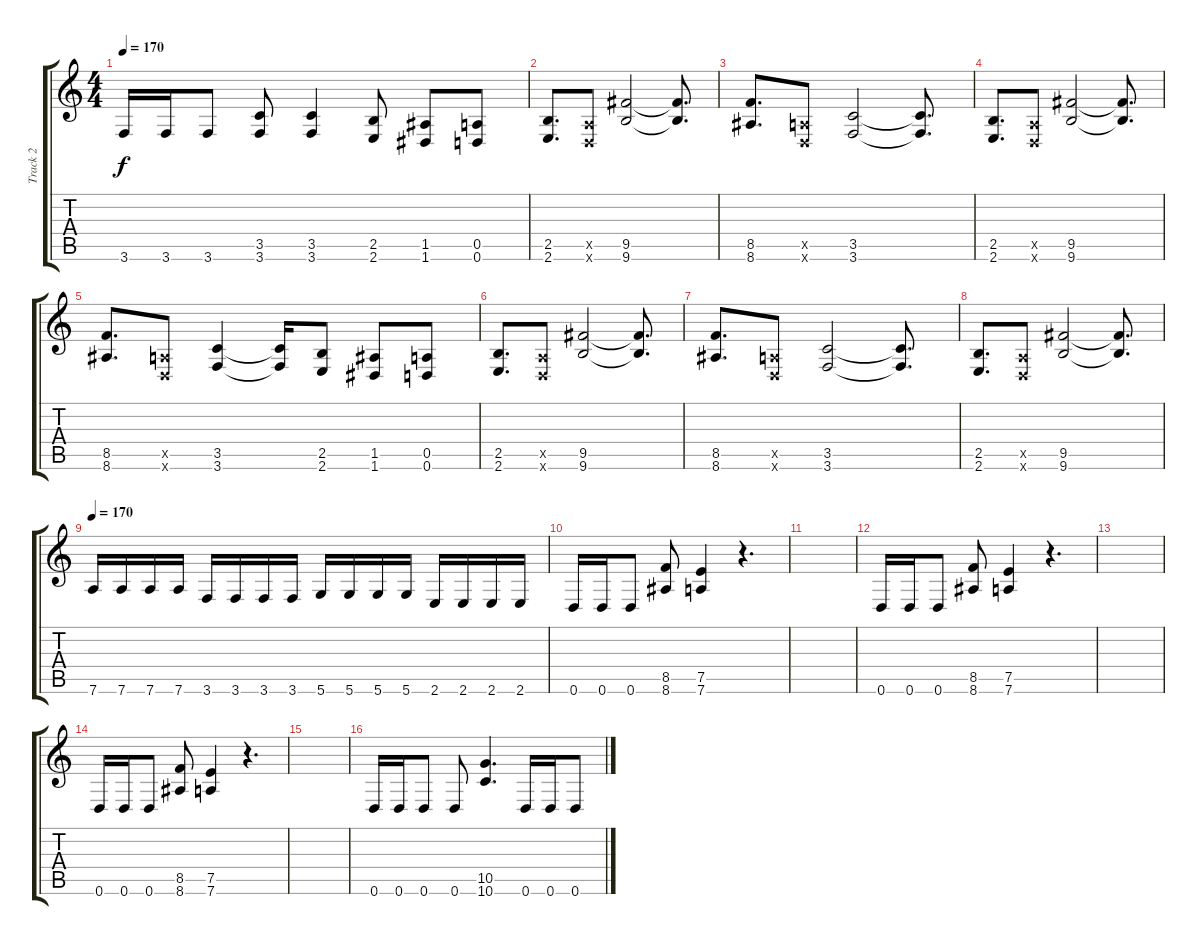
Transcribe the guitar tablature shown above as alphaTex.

\track ("Track 2" "Track 2") {instrument overdrivenguitar}
\staff {score tabs}
\tuning (E4 B3 G3 D3 A2 D2) {hide}
\ts (4 4)
\tempo 170
\clef g2
\ks c
3.6.16{dy f} 3.6.16 3.6.8 (3.5 3.6).8 (3.5 3.6).4 (2.5 2.6).8 (1.5 1.6).8 (0.5 0.6).8 |
(2.5 2.6).8{d} (0.5{x} 0.6{x}).8 (9.5 9.6).2 (9.5{t} 9.6{t}).8{d} |
(8.5 8.6).8{d} (0.5{x} 0.6{x}).8 (3.5 3.6).2 (3.5{t} 3.6{t}).8{d} |
(2.5 2.6).8{d} (0.5{x} 0.6{x}).8 (9.5 9.6).2 (9.5{t} 9.6{t}).8{d} |
(8.5 8.6).8{d} (0.5{x} 0.6{x}).8 (3.5 3.6).4 (3.5{t} 3.6{t}).16 (2.5 2.6).8 (1.5 1.6).8 (0.5 0.6).8 |
(2.5 2.6).8{d} (0.5{x} 0.6{x}).8 (9.5 9.6).2 (9.5{t} 9.6{t}).8{d} |
(8.5 8.6).8{d} (0.5{x} 0.6{x}).8 (3.5 3.6).2 (3.5{t} 3.6{t}).8{d} |
(2.5 2.6).8{d} (0.5{x} 0.6{x}).8 (9.5 9.6).2 (9.5{t} 9.6{t}).8{d} |
\tempo 170
7.6.16 7.6.16 7.6.16 7.6.16 3.6.16 3.6.16 3.6.16 3.6.16 5.6.16 5.6.16 5.6.16 5.6.16 2.6.16 2.6.16 2.6.16 2.6.16 |
0.6.16 0.6.16 0.6.8 (8.5 8.6).8 (7.5 7.6).4 r.4{d} |
|
0.6.16 0.6.16 0.6.8 (8.5 8.6).8 (7.5 7.6).4 r.4{d} |
|
0.6.16 0.6.16 0.6.8 (8.5 8.6).8 (7.5 7.6).4 r.4{d} |
|
0.6.16 0.6.16 0.6.8 0.6.8 (10.5 10.6).4{d} 0.6.16 0.6.16 0.6.8
